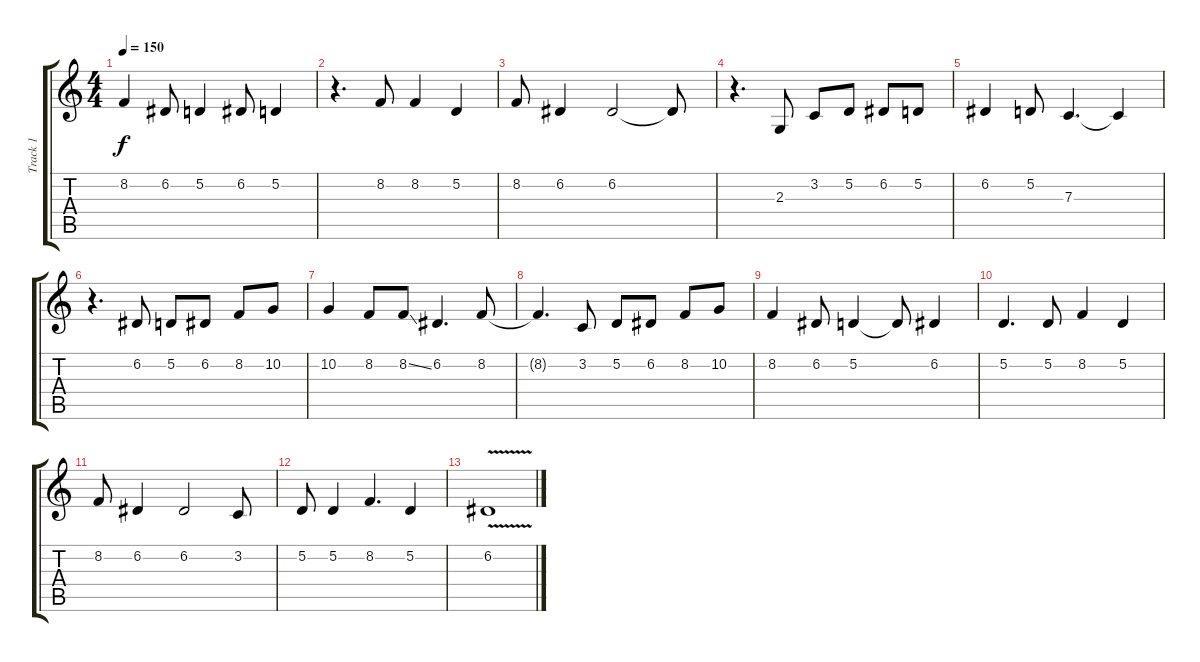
\track ("Track 1" "Track 1") {instrument altosax}
\staff {score tabs}
\tuning (D4 A3 F3 C3 G2 D2) {hide}
\ts (4 4)
\tempo 150
\clef g2
\ks c
8.2.4{dy f} 6.2.8 5.2.4 6.2.8 5.2.4 |
r.4{d} 8.2.8 8.2.4 5.2.4 |
8.2.8 6.2.4 6.2.2 6.2{t}.8 |
r.4{d} 2.3.8 3.2.8 5.2.8 6.2.8 5.2.8 |
6.2.4 5.2.8 7.3.4{d} 7.3{t}.4 |
r.4{d} 6.2.8 5.2.8 6.2.8 8.2.8 10.2.8 |
10.2.4 8.2.8 8.2{ss}.8 6.2.4{d} 8.2.8 |
8.2{t}.4{d} 3.2.8 5.2.8 6.2.8 8.2.8 10.2.8 |
8.2.4 6.2.8 5.2.4 5.2{t}.8 6.2.4 |
5.2.4{d} 5.2.8 8.2.4 5.2.4 |
8.2.8 6.2.4 6.2.2 3.2.8 |
5.2.8 5.2.4 8.2.4{d} 5.2.4 |
6.2{v}.1
